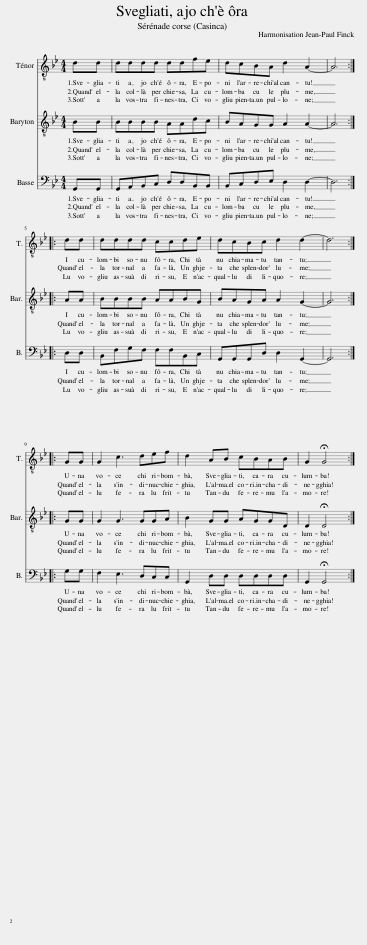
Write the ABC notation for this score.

X:1
%%score 1 2 3
L:1/8
M:4/4
I:linebreak $
K:Bb
V:1 treble-8
V:2 treble-8
V:3 bass
V:1
 dd | dddd ddfe | dcBA d2 A2- | A6 ::$ dd | %5
 dddd ccde | dcBc d2 d2- | d6 ::$ GG | G2 c3 def | %10
 d2 AB cBAB | G2 !fermata!G4 :| %12
V:2
 BB | BBBB AAdc | BAGG A2 A2- | A6 ::$ AA | %5
 BBBB AABG | BAGA A2 G2- | G6 ::$ GG | G2 G3 GGA | %10
 B2 GG AGGD | D2 !fermata!D4 :| %12
V:3
 G,,G,, | G,,A,,B,,C, D,D,B,,B,, | B,,C,D,E, D,2 D,2- | D,6 ::$ D,D, | %5
 B,,F,G,F, F,F,B,,C, | G,,G,,G,,D, D,2 G,,2- | G,,6 ::$ G,G, | F,2 E,3 D,C,C, | %10
 G,,2 D,D, D,D,D,D, | G,,2 !fermata!G,,4 :| %12
